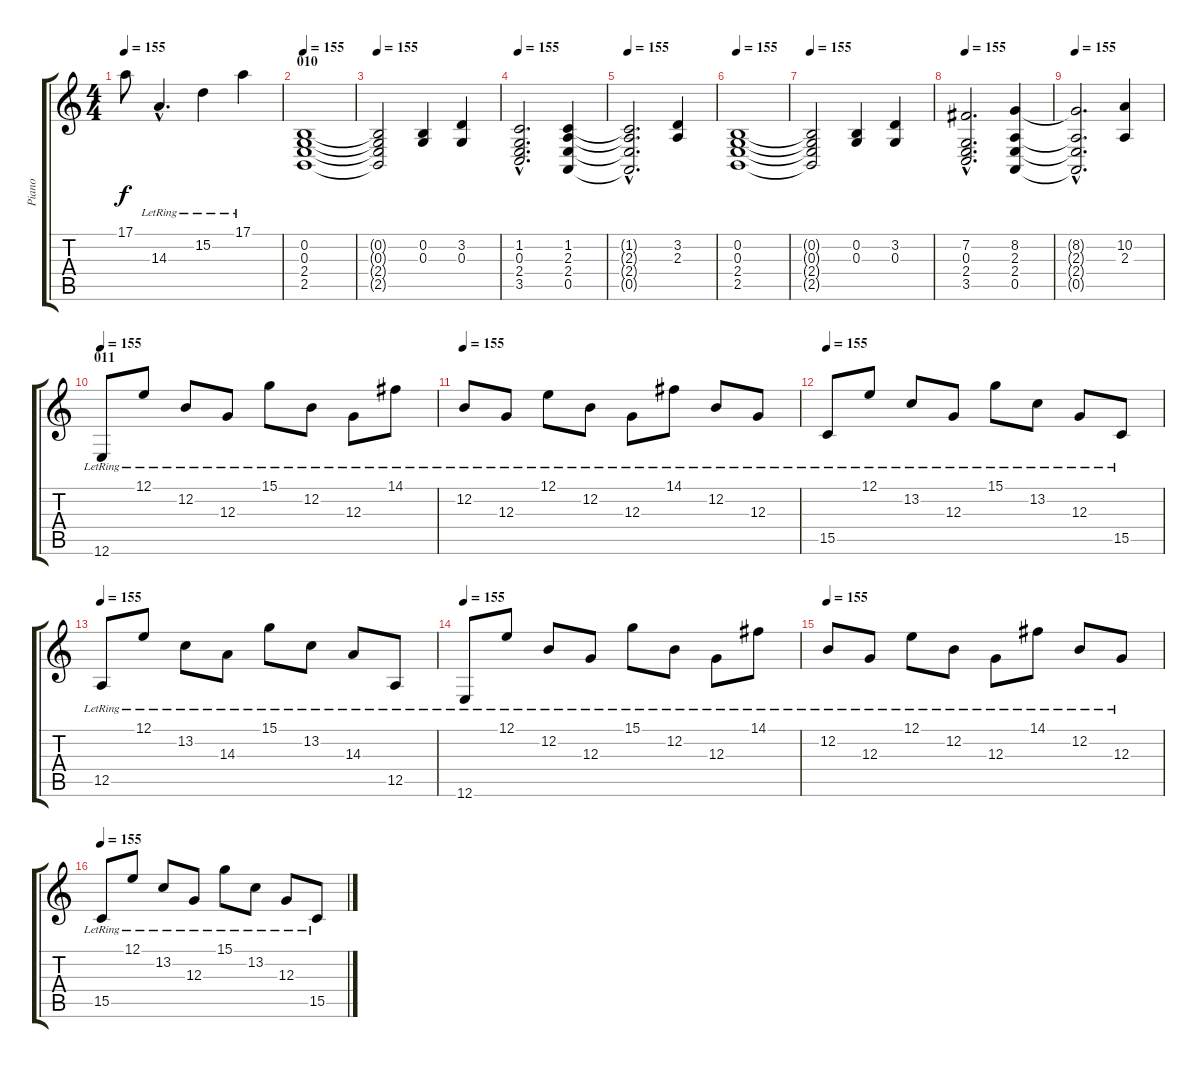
\track ("Piano" "Piano") {instrument acousticgrandpiano}
\staff {score tabs}
\tuning (E4 B3 G3 D3 A2 E2) {hide}
\ts (4 4)
\tempo 155
\clef g2
\ks c
17.1{t}.8{dy f} 14.3{hac lr}.4{d} 15.2{lr}.4 17.1{lr}.4 |
\section ("" "010")
\tempo 155
(0.2 0.3 2.4 2.5).1 |
\tempo 155
(0.2{t} 0.3{t} 2.4{t} 2.5{t}).2 (0.2 0.3).4 (3.2 0.3).4 |
\tempo 155
(1.2{hac} 0.3{hac} 2.4{hac} 3.5{hac}).2{d} (1.2 2.3 2.4 0.5).4 |
\tempo 155
(1.2{hac t} 2.3{hac t} 2.4{hac t} 0.5{hac t}).2{d} (3.2 2.3).4 |
\tempo 155
(0.2 0.3 2.4 2.5).1 |
\tempo 155
(0.2{t} 0.3{t} 2.4{t} 2.5{t}).2 (0.2 0.3).4 (3.2 0.3).4 |
\tempo 155
(7.2{hac} 0.3{hac} 2.4{hac} 3.5{hac}).2{d} (8.2 2.3 2.4 0.5).4 |
\tempo 155
(8.2{hac t} 2.3{hac t} 2.4{hac t} 0.5{hac t}).2{d} (10.2 2.3).4 |
\section ("" "011")
\tempo 155
12.6{lr}.8 12.1{lr}.8 12.2{lr}.8 12.3{lr}.8 15.1{lr}.8 12.2{lr}.8 12.3{lr}.8 14.1{lr}.8 |
\tempo 155
12.2{lr}.8 12.3{lr}.8 12.1{lr}.8 12.2{lr}.8 12.3{lr}.8 14.1{lr}.8 12.2{lr}.8 12.3{lr}.8 |
\tempo 155
15.5{lr}.8 12.1{lr}.8 13.2{lr}.8 12.3{lr}.8 15.1{lr}.8 13.2{lr}.8 12.3{lr}.8 15.5{lr}.8 |
\tempo 155
12.5{lr}.8 12.1{lr}.8 13.2{lr}.8 14.3{lr}.8 15.1{lr}.8 13.2{lr}.8 14.3{lr}.8 12.5{lr}.8 |
\tempo 155
12.6{lr}.8 12.1{lr}.8 12.2{lr}.8 12.3{lr}.8 15.1{lr}.8 12.2{lr}.8 12.3{lr}.8 14.1{lr}.8 |
\tempo 155
12.2{lr}.8 12.3{lr}.8 12.1{lr}.8 12.2{lr}.8 12.3{lr}.8 14.1{lr}.8 12.2{lr}.8 12.3{lr}.8 |
\tempo 155
15.5{lr}.8 12.1{lr}.8 13.2{lr}.8 12.3{lr}.8 15.1{lr}.8 13.2{lr}.8 12.3{lr}.8 15.5{lr}.8
